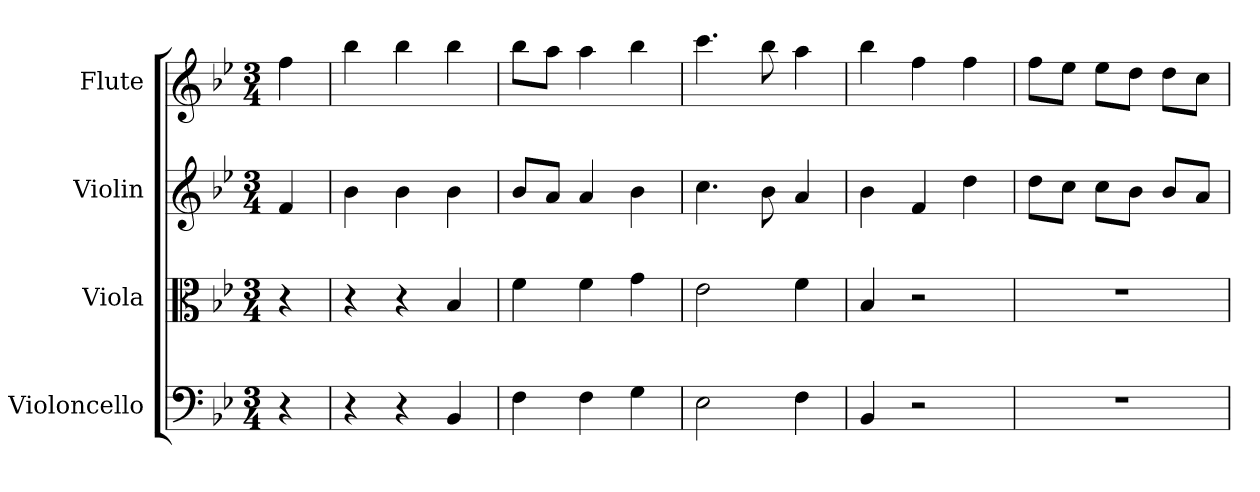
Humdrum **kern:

**kern	**kern	**kern	**kern
*part4	*part3	*part2	*part1
*staff4	*staff3	*staff2	*staff1
*I"Violoncello	*I"Viola	*I"Violin	*I"Flute
*I'Vc	*I'Vla	*I'Vln	*I'Fl
*clefF4	*clefC3	*	*
*k[b-e-]	*k[b-e-]	*k[b-e-]	*k[b-e-]
*B-:	*B-:	*B-:	*B-:
*M3/4	*M3/4	*M3/4	*M3/4
*MM112	*MM112	*MM112	*MM112
=	=	=	=
4r	4r	4f	4ff
=1	=1	=1	=1
4r	4r	4b-	4bb-
4r	4r	4b-	4bb-
4BB-	4B-	4b-	4bb-
=2	=2	=2	=2
4F	4f	8b-L	8bb-L
.	.	8aJ	8aaJ
4F	4f	4a	4aa
4G	4g	4b-	4bb-
=3	=3	=3	=3
2E-	2e-	4.cc	4.ccc
.	.	8b-	8bb-
4F	4f	4a	4aa
=4	=4	=4	=4
4BB-	4B-	4b-	4bb-
2r	2r	4f	4ff
.	.	4dd	4ff
=5	=5	=5	=5
2.r	2.r	8ddL	8ffL
.	.	8ccJ	8ee-J
.	.	8ccL	8ee-L
.	.	8b-J	8ddJ
.	.	8b-L	8ddL
.	.	8aJ	8ccJ
=	=	=	=
*-	*-	*-	*-
